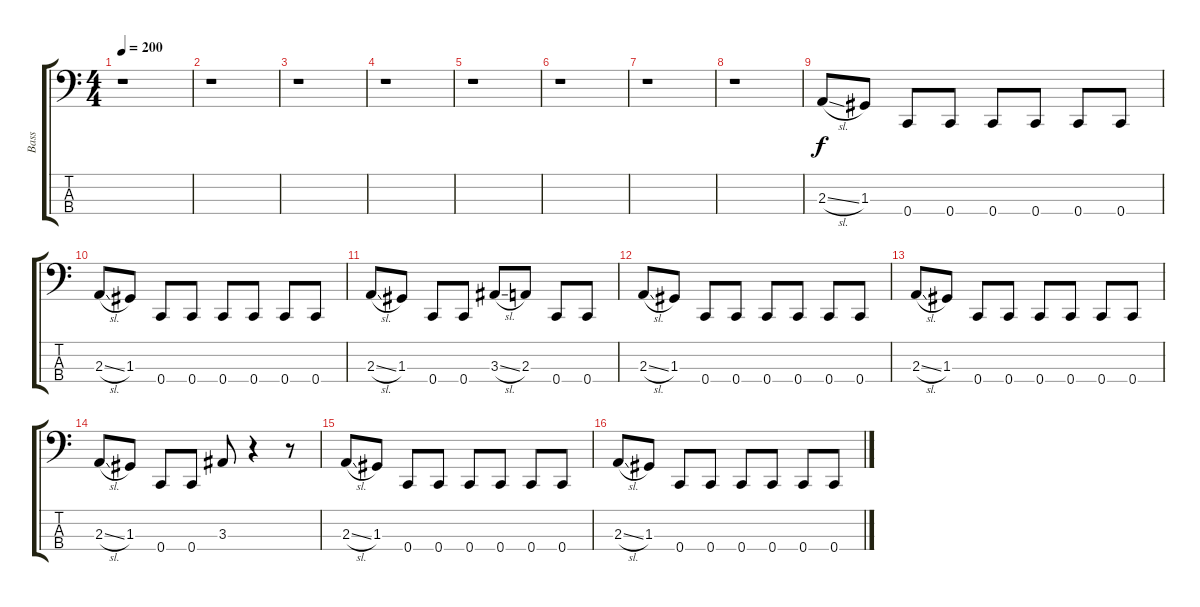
\track ("Bass" "Bass") {instrument electricbassfinger}
\staff {score tabs}
\tuning (F2 C2 G1 C1) {hide}
\ts (4 4)
\tempo 200
\clef f4
\ks c
r.1{dy f} |
r.1 |
r.1 |
r.1 |
r.1 |
r.1 |
r.1 |
r.1 |
2.3{sl}.8 1.3.8 0.4.8 0.4.8 0.4.8 0.4.8 0.4.8 0.4.8 |
2.3{sl}.8 1.3.8 0.4.8 0.4.8 0.4.8 0.4.8 0.4.8 0.4.8 |
2.3{sl}.8 1.3.8 0.4.8 0.4.8 3.3{sl}.8 2.3.8 0.4.8 0.4.8 |
2.3{sl}.8 1.3.8 0.4.8 0.4.8 0.4.8 0.4.8 0.4.8 0.4.8 |
2.3{sl}.8 1.3.8 0.4.8 0.4.8 0.4.8 0.4.8 0.4.8 0.4.8 |
2.3{sl}.8 1.3.8 0.4.8 0.4.8 3.3.8 r.4 r.8 |
2.3{sl}.8 1.3.8 0.4.8 0.4.8 0.4.8 0.4.8 0.4.8 0.4.8 |
2.3{sl}.8 1.3.8 0.4.8 0.4.8 0.4.8 0.4.8 0.4.8 0.4.8
